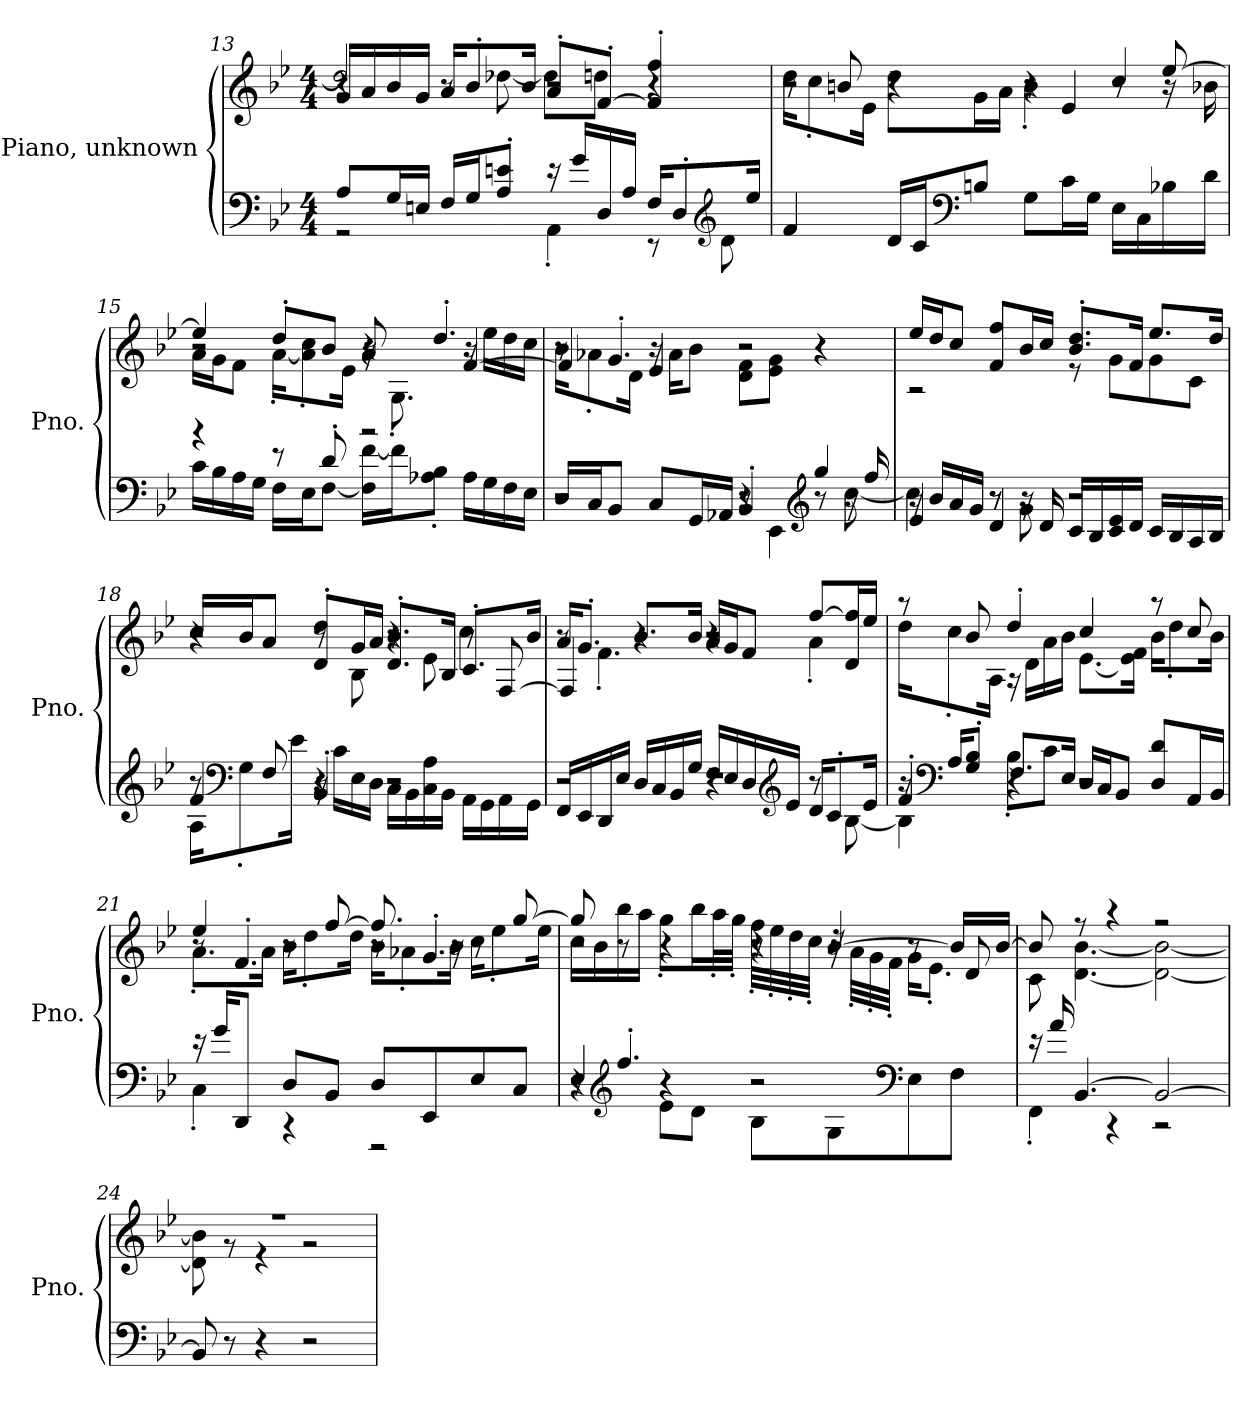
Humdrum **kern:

**kern	**kern
*part1	*part1
*staff2	*staff1
*I"Piano, unknown	*
*I'Pno.	*
*clefF4	*clefG2
*k[b-e-]	*k[b-e-]
*M4/4	*M4/4
=13	=13
*^	*^
*	*	*	*^
8A/L	2r	16g/LL	4r	2dd/]
.	.	16a/	.	.
16G/L	.	16b-/	.	.
16En/JJ	.	16g/JJ	.	.
16F/LL	.	16a/KL	8r	.
16G/J	.	8b-'/	.	.
8A/' 8en/'J	.	.	[8dd-X\	.
.	.	16b-/Jk	.	.
16r	4AA'\	8a'/L	8dd-\L]	2r
16g/LL	.	.	.	.
16D/	.	[8f'/J	8ddn\J	.
16A/JJ	.	.	.	.
16F/KL	8r	4f/]' 4ff/'	4r	.
8D'/	.	.	.	.
*clefG2	*	*	*	*
.	8d\	.	.	.
16ee-/Jk	.	.	.	.
*v	*v	*	*	*
!!LO:LB:g=z	!!	!!
=14	=14	=14	=14
4f/	8r	16dd\KL	2r
.	.	8cc'\	.
.	8bn/	.	.
.	.	16e-\Jk	.
16d/LL	4r	8dd\L	.
16c/J	.	.	.
*clefF4	*	*	*
8Bn/J	.	16g\L	.
.	.	16a\JJ	.
8G\L	8r	4b'\	4r
16c\L	4e-/	.	.
16G\JJ	.	.	.
16E-\LL	.	8r	4cc/
16C\	.	.	.
16B-X\	[8ee-/	16r	.
16d\JJ	.	16b-X\	.
=15	=15	=15	=15
*^	*	*	*
4r	16c\LL	4ee-/]	16a\LL	2r
.	16B-\	.	16g\J	.
.	16A\	.	8f\J	.
.	16G\JJ	.	.	.
8r	16F\LL	8dd'/L	[16a'\KL	.
.	16E-\J	.	8a\]' 8cc\'	.
8d'/	[8F\J	8b-/J	.	.
.	.	.	16e-\Jk	.
2r	16F\] [16f\LL	8a/	16r	4r
.	16f\J]	.	8.G'\	.
.	8A-X\' 8B-\'J	4.dd'/	.	.
.	16A-\LL	.	16r	[4f/
.	16G\	.	16ee-\LL	.
.	16F\	.	16dd\	.
.	16E-\JJ	.	16cc\JJ	.
!!LO:LB:g=z	!!	!!
=16	=16	=16	=16	=16
*	*^	*	*	*
2r	2r	16D/LL	8r	16b-\KL	4f/]
.	.	16C/J	.	8a-X'\	.
.	.	8BB-/J	4.g'/	.	.
.	.	.	.	16d\Jk	.
.	.	8C/L	.	16r	4e-/
.	.	.	.	16a-\KL	.
.	.	16GG/L	.	8b-\J	.
.	.	16AA-X/JJ	.	.	.
4r	8r	4BB-'/	2r	8d\ 8f\L	2r
.	4EE-\	.	.	8e-\ 8g\J	.
*clefG2	*	*	*	*	*
4gg/	.	8r	.	4r	.
.	[8cc\	16r	.	.	.
.	.	16ff/	.	.	.
*	*	*	*	*v	*v
=17	=17	=17	=17	=17
4e-/	4cc\]	16r	16ee-/LL	2r
.	.	16b-/LL	16dd/J	.
.	.	16a/	8cc/J	.
.	.	16g/JJ	.	.
4d/	8r	8r	8f/ 8ff/L	.
.	8g\	16r	16b-/L	.
.	.	16d/	16cc/JJ	.
2r	2r	16c/LL	8.b-/' 8.dd/'L	8r
.	.	16B-/	.	.
.	.	16c/ 16e-/	.	8g\L
.	.	16d/JJ	16f/Jk	.
.	.	16c/LL	8.ee-/L	8g\
.	.	16B-/	.	.
.	.	16A/	.	8c\J
.	.	16B-/JJ	16dd/Jk	.
!!LO:LB:g=z
=18	=18	=18	=18	=18
*	*	*	*	*^
4f/	16A\KL	8r	16cc/LL	4r	2r
*clefF4	*	*	*	*	*
.	8G'\	.	16b-/J	.	.
.	.	8F/	8a/J	.	.
.	16e-\Jk	.	.	.	.
4r	16r	4BB-'/	8d/' 8dd/'L	8r	.
.	16c\LL	.	.	.	.
.	16E-\	.	16g/L	8B-\	.
.	16D\JJ	.	16a/JJ	.	.
2r	16C\LL	2r	8.d/' 8.b-/'L	8r	4r
.	16BB-\	.	.	.	.
.	16C\ 16A\	.	.	8e-\	.
.	16BB-\JJ	.	16B-/Jk	.	.
.	16AA\LL	.	8.c'/L	4cc\	8r
.	16GG\	.	.	.	.
.	16AA\	.	.	.	[8F/
.	16GG\JJ	.	16b-/Jk	.	.
=19	=19	=19	=19	=19	=19
1r	2r	16FF/LL	16a/KL	8r	4F/]
.	.	16EE-/	8.g'/J	.	.
.	.	16DD/	.	4.f'\	.
.	.	16E-/JJ	.	.	.
.	.	16D/LL	8.b-/L	.	4r
.	.	16C/	.	.	.
.	.	16BB-/	.	.	.
.	.	16G/JJ	16b-/Jk	.	.
.	4r	16F/LL	16a/LL	4r	2r
.	.	16E-/	16g/J	.	.
.	.	16D/	8f/J	.	.
*clefG2	*	*	*	*	*
.	.	16e-/JJ	.	.	.
.	8r	16d/KL	[8ff/L	4a'\	.
.	.	8c'/	.	.	.
.	[8B-\	.	16d/ 16ff/]L	.	.
.	.	16e-/Jk	16ee-/JJ	.	.
*	*	*	*	*v	*v
!!LO:LB:g=z
=20	=20	=20	=20	=20
4f'/	4B-\]	16r	8r	16dd\KL
*clefF4	*	*	*	*
.	.	16A/KL	.	8cc'\
.	.	8G/' 8B-/'J	8b-/	.
.	.	.	.	16A\Jk
4r	8B-'\L	8.F/L	4dd'/	16r
.	.	.	.	16d\LL
.	8c\J	.	.	16a\
.	.	16E-/Jk	.	16b-\JJ
2r	2r	16D/LL	4cc/	[8.e-\L
.	.	16C/J	.	.
.	.	8BB-/J	.	.
.	.	.	.	16e-\] 16f\Jk
.	.	8D/ 8d/L	8r	16b-\KL
.	.	.	.	8dd'\
.	.	16AA/L	8cc/	.
.	.	16BB-/JJ	.	16b-\Jk
*	*v	*v	*	*
=21	=21	=21	=21
*	*	*	*^
16r	4C'\	4ee-/	8.a'\L	8r
16g/KL	.	.	.	.
8DD/J	.	.	.	4.f'/
.	.	.	16a\Jk	.
8D/L	4r	8r	16b-\KL	.
.	.	.	8dd'\	.
8BB-/J	.	[8ff/	.	.
.	.	.	16dd\Jk	.
8D/L	2r	8.ff/]	16b-\KL	8r
.	.	.	8a-X'\	.
8EE-/	.	.	.	4.g'/
.	.	16r	16b-\Jk	.
8E-/	.	8r	16cc\KL	.
.	.	.	8ee-'\	.
8C/J	.	[8gg/	.	.
.	.	.	16ee-\Jk	.
!!LO:LB:g=z	!!	!!
=22	=22	=22	=22	=22
*	*^	*	*	*
8r	4r	4E-/	8gg/]	16cc\LL	2r
.	.	.	.	16b-\	.
*clefG2	*	*	*	*	*
4.ff'/	.	.	8r	16bb-\	.
.	.	.	.	16aa\JJ	.
.	8e-\L	4r	4r	8gg'\L	.
.	8d\J	.	.	16bb-\L	.
.	.	.	.	32aa'\L	.
.	.	.	.	32gg'\JJJ	.
2r	8B-\L	2r	8r	32ff'\LLL	4r
.	.	.	.	32ee-'\	.
.	.	.	.	32dd'\	.
.	.	.	.	32cc'\JJJ	.
.	8G\	.	[4b-/	32r	.
.	.	.	.	32a'\LLL	.
.	.	.	.	32g'\	.
.	.	.	.	32f'\JJJ	.
*clefF4	*	*	*	*	*
.	8E-\	.	.	16g\KL	8r
.	.	.	.	8.e-'\J	.
.	8F\J	.	16b-/LL]	.	8d/
.	.	.	[16b-/JJ	.	.
*	*v	*v	*	*	*
*	*	*	*v	*v
=23	=23	=23	=23
16r	4FF'\	8b-/]	8c\
16a/	.	.	.
[4.BB-/	.	8r	[4.d\ [4.b-\
.	4r	4r	.
2BB-/_	2r	2r	2d\_ 2b-\_
*v	*v	*	*
=24	=24	=24
8BB-/]	1r	8d\] 8b-\]
8r	.	8r
4r	.	4r
2r	.	2r
*	*v	*v
=	=
*-	*-
